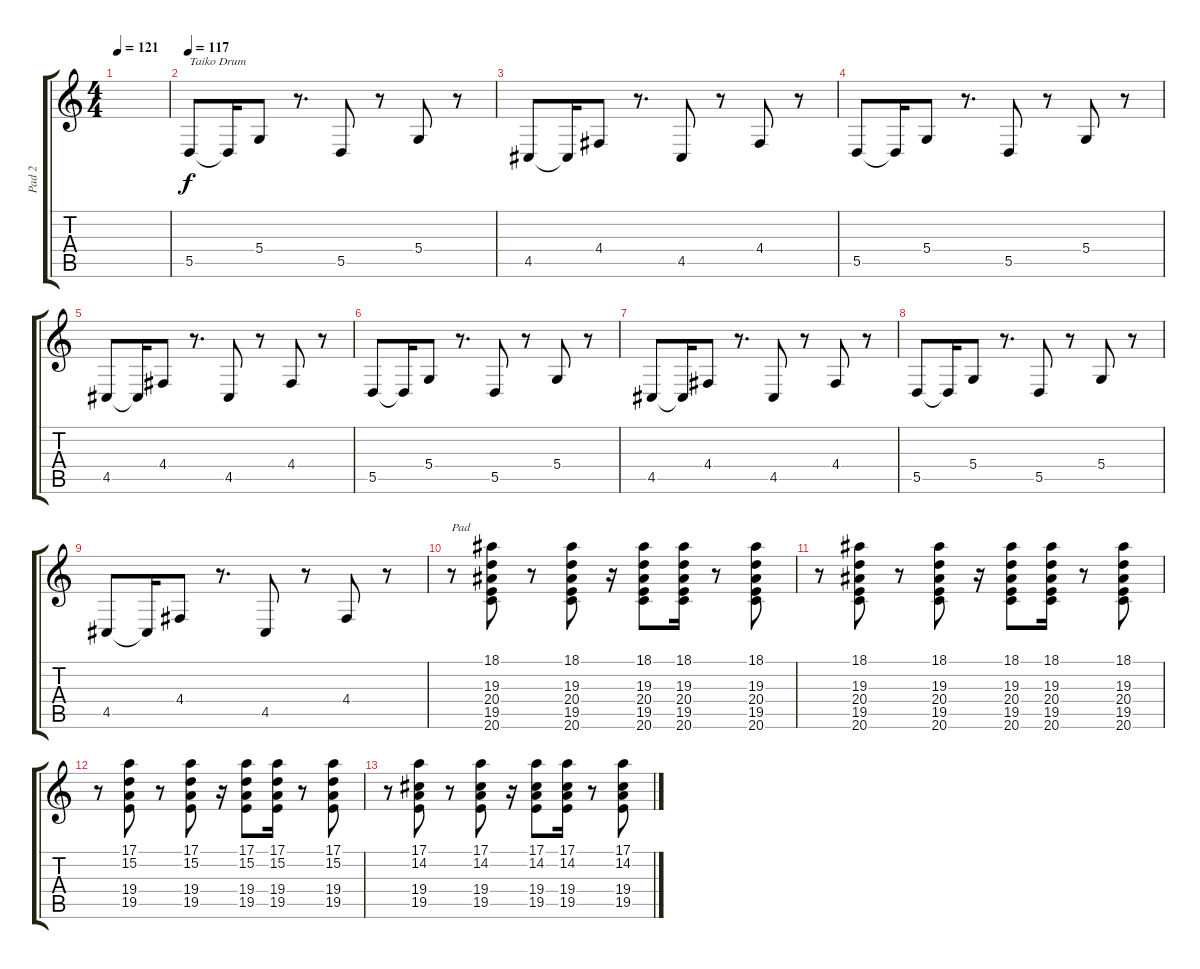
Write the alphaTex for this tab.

\track ("Pad 2" "Pad 2") {instrument pad2warm}
\staff {score tabs}
\tuning (E4 B3 G3 D3 A2 E2) {hide}
\ts (4 4)
\tempo 121
\clef g2
\ks c
|
\tempo 117
5.5.8{txt "Taiko Drum" volume 13 instrument taikodrum} 5.5{t}.16 5.4.8 r.8{d} 5.5.8 r.8 5.4.8 r.8 |
4.5.8 4.5{t}.16 4.4.8 r.8{d} 4.5.8 r.8 4.4.8 r.8 |
5.5.8 5.5{t}.16 5.4.8 r.8{d} 5.5.8 r.8 5.4.8 r.8 |
4.5.8 4.5{t}.16 4.4.8 r.8{d} 4.5.8 r.8 4.4.8 r.8 |
5.5.8 5.5{t}.16 5.4.8 r.8{d} 5.5.8 r.8 5.4.8 r.8 |
4.5.8 4.5{t}.16 4.4.8 r.8{d} 4.5.8 r.8 4.4.8 r.8 |
5.5.8 5.5{t}.16 5.4.8 r.8{d} 5.5.8 r.8 5.4.8 r.8 |
4.5.8 4.5{t}.16 4.4.8 r.8{d} 4.5.8 r.8 4.4.8 r.8 |
r.8{txt "Pad" volume 7 balance 8 instrument pad3polysynth} (18.1 19.3 20.4 19.5 20.6).8 r.8 (18.1 19.3 20.4 19.5 20.6).8 r.16 (18.1 19.3 20.4 19.5 20.6).8 (18.1 19.3 20.4 19.5 20.6).16 r.8 (18.1 19.3 20.4 19.5 20.6).8 |
r.8 (18.1 19.3 20.4 19.5 20.6).8 r.8 (18.1 19.3 20.4 19.5 20.6).8 r.16 (18.1 19.3 20.4 19.5 20.6).8 (18.1 19.3 20.4 19.5 20.6).16 r.8 (18.1 19.3 20.4 19.5 20.6).8 |
r.8 (17.1 15.2 19.4 19.5).8 r.8 (17.1 15.2 19.4 19.5).8 r.16 (17.1 15.2 19.4 19.5).8 (17.1 15.2 19.4 19.5).16 r.8 (17.1 15.2 19.4 19.5).8 |
r.8 (17.1 14.2 19.4 19.5).8 r.8 (17.1 14.2 19.4 19.5).8 r.16 (17.1 14.2 19.4 19.5).8 (17.1 14.2 19.4 19.5).16 r.8 (17.1 14.2 19.4 19.5).8
